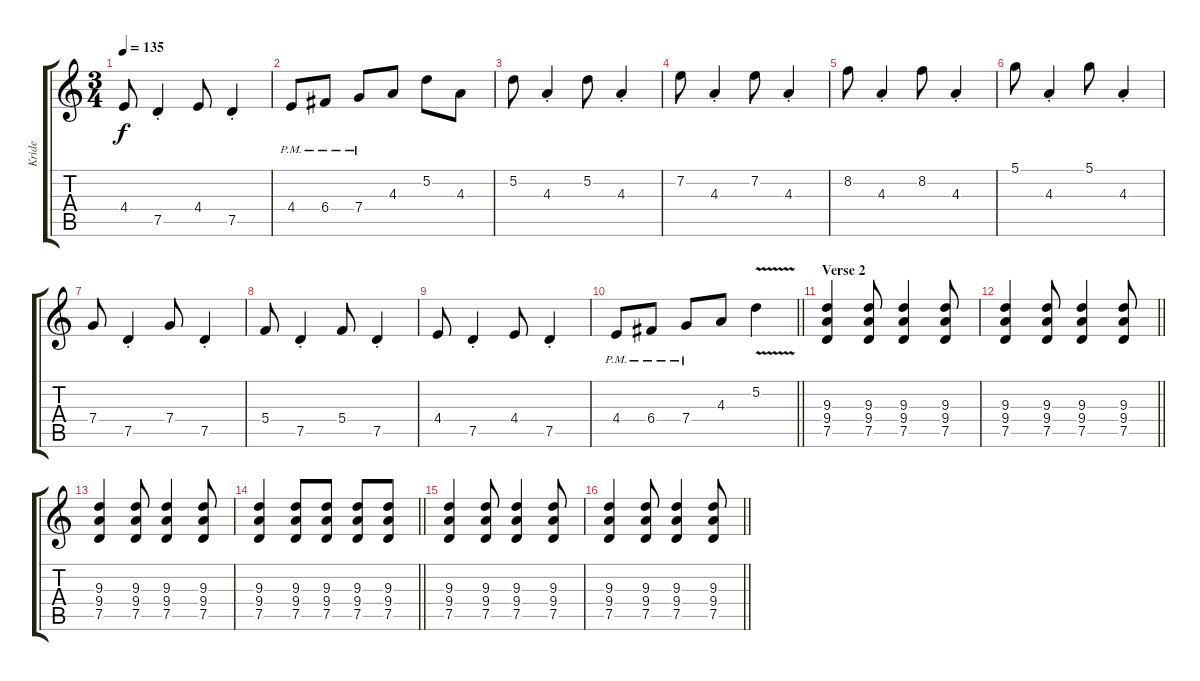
\track ("Kride" "Kride") {instrument distortionguitar}
\staff {score tabs}
\tuning (D4 A3 F3 C3 G2 D2) {hide}
\ts (3 4)
\tempo 135
\clef g2
\ks c
4.4.8{dy f} 7.5{st}.4 4.4.8 7.5{st}.4 |
4.4{pm}.8 6.4{pm}.8 7.4{pm}.8 4.3.8 5.2.8 4.3.8 |
5.2.8 4.3{st}.4 5.2.8 4.3{st}.4 |
7.2.8 4.3{st}.4 7.2.8 4.3{st}.4 |
8.2.8 4.3{st}.4 8.2.8 4.3{st}.4 |
5.1.8 4.3{st}.4 5.1.8 4.3{st}.4 |
7.4.8 7.5{st}.4 7.4.8 7.5{st}.4 |
5.4.8 7.5{st}.4 5.4.8 7.5{st}.4 |
4.4.8 7.5{st}.4 4.4.8 7.5{st}.4 |
\barLineRight lightlight
4.4{pm}.8 6.4{pm}.8 7.4{pm}.8 4.3.8 5.2{v}.4 |
\section ("" "Verse 2")
(9.3 9.4 7.5).4{instrument electricguitarclean} (9.3 9.4 7.5).8 (9.3 9.4 7.5).4 (9.3 9.4 7.5).8 |
\barLineRight lightlight
(9.3 9.4 7.5).4 (9.3 9.4 7.5).8 (9.3 9.4 7.5).4 (9.3 9.4 7.5).8 |
(9.3 9.4 7.5).4 (9.3 9.4 7.5).8 (9.3 9.4 7.5).4 (9.3 9.4 7.5).8 |
\barLineRight lightlight
(9.3 9.4 7.5).4 (9.3 9.4 7.5).8 (9.3 9.4 7.5).8 (9.3 9.4 7.5).8 (9.3 9.4 7.5).8 |
(9.3 9.4 7.5).4 (9.3 9.4 7.5).8 (9.3 9.4 7.5).4 (9.3 9.4 7.5).8 |
\barLineRight lightlight
(9.3 9.4 7.5).4 (9.3 9.4 7.5).8 (9.3 9.4 7.5).4 (9.3 9.4 7.5).8
